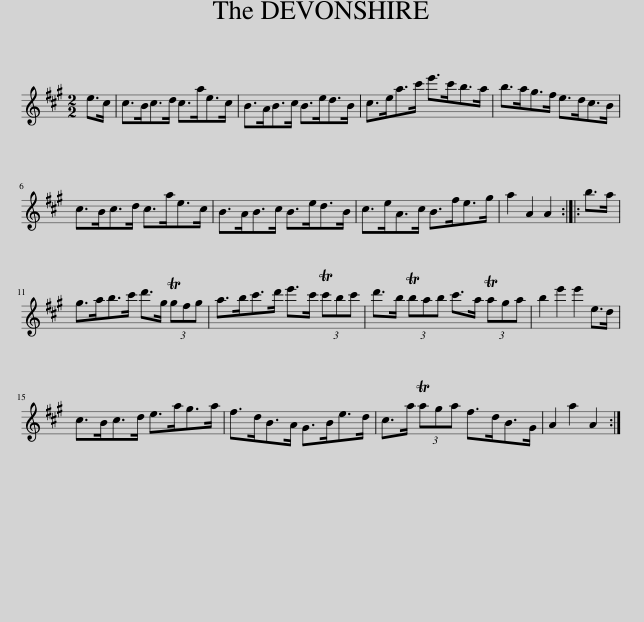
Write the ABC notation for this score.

X:1
L:1/8
M:2/2
I:linebreak $
K:A
V:1 treble
V:1
 e>c | c>Bc>d c>ae>c | B>AB>c B>ed>B | c>ea>c' e'>c'b>a | b>ag>f e>dc>B |$ %5
 c>Bc>d c>ae>c | B>AB>c B>ed>B | c>eA>c B>fe>g | a2 A2 A2 :: b>a |$ %10
 g>ab>c' d'>g (3Tgfg | a>bc'>d' e'>c' (3Tc'bc' | d'>b (3Tbab c'>a (3Taga | b2 e'2 e'2 e>d |$ c>Bc>d e>ag>a | %15
 f>dB>A G>Be>d | c>a (3Taga f>dB>G | A2 a2 A2 :| %18
